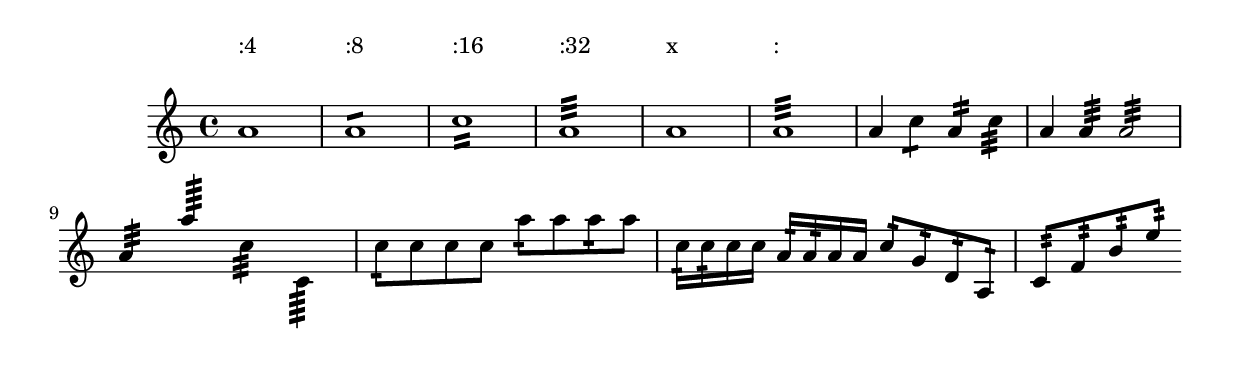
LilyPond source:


\version "1.9.8"
\header{
texidoc="
Stem tremolos or rolls are tremolo signs that look like beam segments
crossing stems.  If the stem is in a beam, the tremolo must be parallel
to the beam.  If the stem is invisible (e.g. on a whole note), the
tremolo must be centered on the note.
"
}


\score{
	\context Voice\notes \relative c''{
		\property Voice.TextScript \set #'direction = #1
		\property Voice.TextScript \set #'padding = #5
		a1:4^":4" a:8^":8" c:16^":16" a:32^":32" a^"x" a:^":"
		a4:4 c:8 a:16 c:32 a a: a2:
		\break
		\stemUp
		a4:32 a'4:64 
		\stemDown
		c,4:32 c,4:64
		\stemBoth
		c'8:16 c c c
		a': a a: a
		c,16:32 c: c c a16:32 a: a a
		c8:16 g: d: a:
		c8:32 f: b: e:
	}
}

